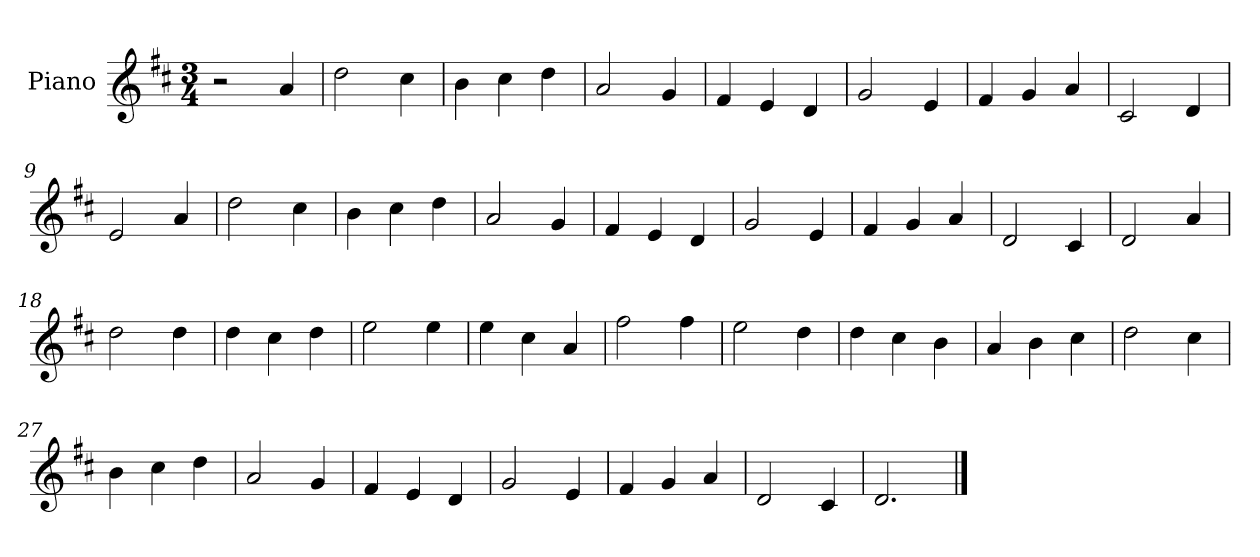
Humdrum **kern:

**kern
*part1
*staff1
*I"Piano
*I'Pno
*clefG2
*k[f#c#]
*M3/4
=1
2r
4a/
=2
2dd\
4cc#\
=3
4b\
4cc#\
4dd\
=4
2a/
4g/
=5
4f#/
4e/
4d/
=6
2g/
4e/
=7
4f#/
4g/
4a/
=8
2c#/
4d/
=9
2e/
4a/
=10
2dd\
4cc#\
=11
4b\
4cc#\
4dd\
=12
2a/
4g/
=13
4f#/
4e/
4d/
=14
2g/
4e/
=15
4f#/
4g/
4a/
=16
2d/
4c#/
=17
2d/
4a/
=18
2dd\
4dd\
=19
4dd\
4cc#\
4dd\
=20
2ee\
4ee\
=21
4ee\
4cc#\
4a/
=22
2ff#\
4ff#\
=23
2ee\
4dd\
=24
4dd\
4cc#\
4b\
=25
4a/
4b\
4cc#\
=26
2dd\
4cc#\
=27
4b\
4cc#\
4dd\
=28
2a/
4g/
=29
4f#/
4e/
4d/
=30
2g/
4e/
=31
4f#/
4g/
4a/
=32
2d/
4c#/
=33
2.d/
==
*-
